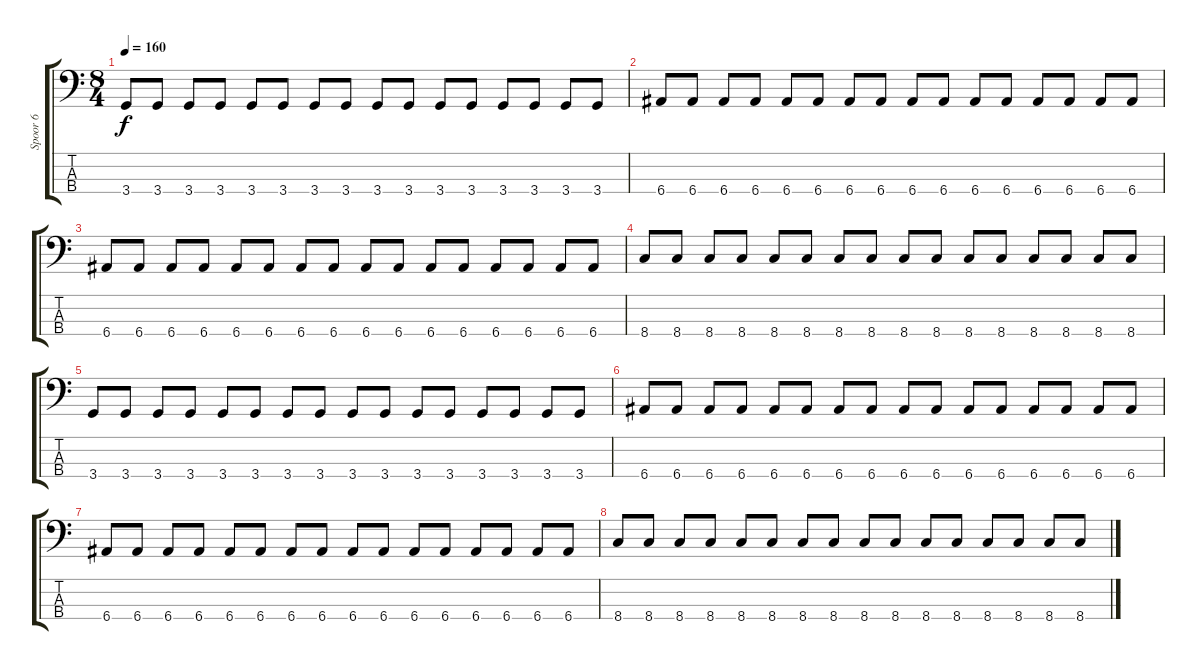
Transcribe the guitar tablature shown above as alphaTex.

\track ("Spoor 6" "Spoor 6") {instrument electricbassfinger}
\staff {score tabs}
\tuning (G2 D2 A1 E1) {hide}
\ts (8 4)
\tempo 160
\clef f4
\ks c
3.4.8{dy f} 3.4.8 3.4.8 3.4.8 3.4.8 3.4.8 3.4.8 3.4.8 3.4.8 3.4.8 3.4.8 3.4.8 3.4.8 3.4.8 3.4.8 3.4.8 |
6.4.8 6.4.8 6.4.8 6.4.8 6.4.8 6.4.8 6.4.8 6.4.8 6.4.8 6.4.8 6.4.8 6.4.8 6.4.8 6.4.8 6.4.8 6.4.8 |
6.4.8 6.4.8 6.4.8 6.4.8 6.4.8 6.4.8 6.4.8 6.4.8 6.4.8 6.4.8 6.4.8 6.4.8 6.4.8 6.4.8 6.4.8 6.4.8 |
8.4.8 8.4.8 8.4.8 8.4.8 8.4.8 8.4.8 8.4.8 8.4.8 8.4.8 8.4.8 8.4.8 8.4.8 8.4.8 8.4.8 8.4.8 8.4.8 |
3.4.8 3.4.8 3.4.8 3.4.8 3.4.8 3.4.8 3.4.8 3.4.8 3.4.8 3.4.8 3.4.8 3.4.8 3.4.8 3.4.8 3.4.8 3.4.8 |
6.4.8 6.4.8 6.4.8 6.4.8 6.4.8 6.4.8 6.4.8 6.4.8 6.4.8 6.4.8 6.4.8 6.4.8 6.4.8 6.4.8 6.4.8 6.4.8 |
6.4.8 6.4.8 6.4.8 6.4.8 6.4.8 6.4.8 6.4.8 6.4.8 6.4.8 6.4.8 6.4.8 6.4.8 6.4.8 6.4.8 6.4.8 6.4.8 |
8.4.8 8.4.8 8.4.8 8.4.8 8.4.8 8.4.8 8.4.8 8.4.8 8.4.8 8.4.8 8.4.8 8.4.8 8.4.8 8.4.8 8.4.8 8.4.8
